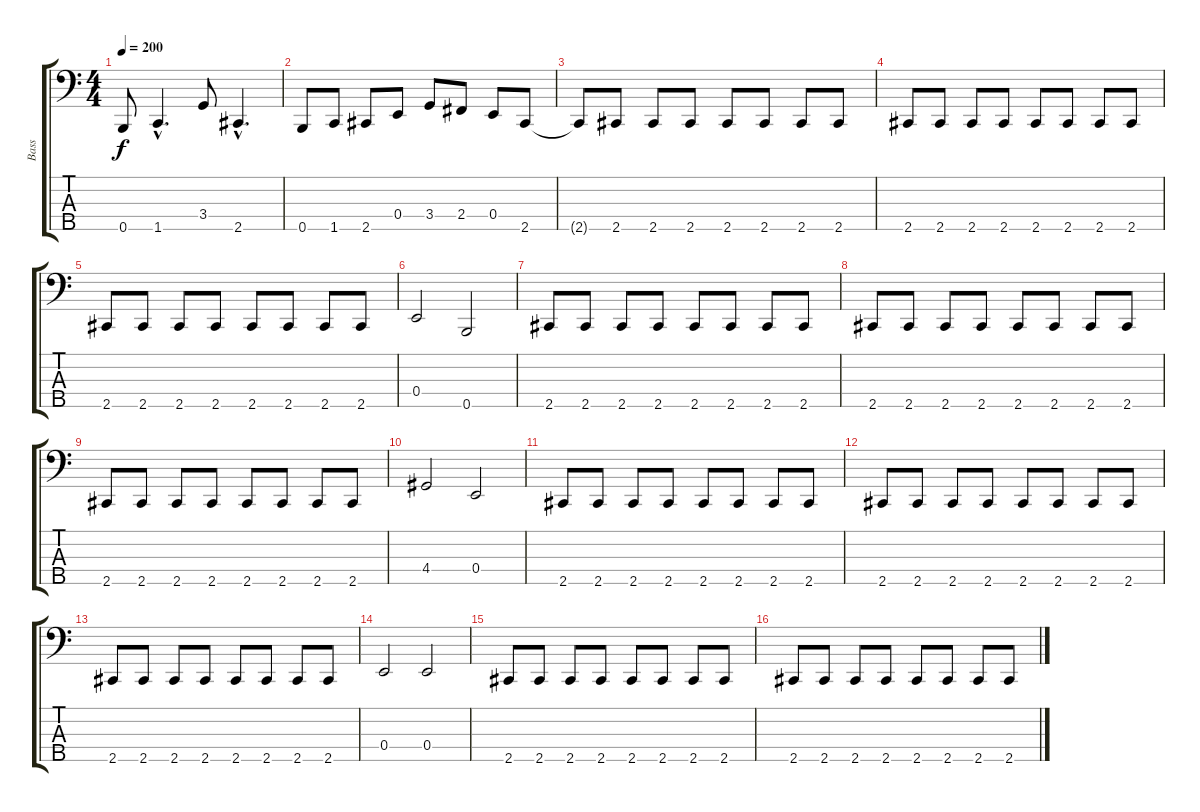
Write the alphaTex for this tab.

\track ("Bass" "Bass") {instrument electricbassfinger}
\staff {score tabs}
\tuning (G2 D2 A1 E1 B0) {hide}
\ts (4 4)
\tempo 200
\clef f4
\ks c
0.5.8{dy f} 1.5{hac}.4{d} 3.4.8 2.5{hac}.4{d} |
0.5.8 1.5.8 2.5.8 0.4.8 3.4.8 2.4.8 0.4.8 2.5.8 |
2.5{t}.8 2.5.8 2.5.8 2.5.8 2.5.8 2.5.8 2.5.8 2.5.8 |
2.5.8 2.5.8 2.5.8 2.5.8 2.5.8 2.5.8 2.5.8 2.5.8 |
2.5.8 2.5.8 2.5.8 2.5.8 2.5.8 2.5.8 2.5.8 2.5.8 |
0.4.2 0.5.2 |
2.5.8 2.5.8 2.5.8 2.5.8 2.5.8 2.5.8 2.5.8 2.5.8 |
2.5.8 2.5.8 2.5.8 2.5.8 2.5.8 2.5.8 2.5.8 2.5.8 |
2.5.8 2.5.8 2.5.8 2.5.8 2.5.8 2.5.8 2.5.8 2.5.8 |
4.4.2 0.4.2 |
2.5.8 2.5.8 2.5.8 2.5.8 2.5.8 2.5.8 2.5.8 2.5.8 |
2.5.8 2.5.8 2.5.8 2.5.8 2.5.8 2.5.8 2.5.8 2.5.8 |
2.5.8 2.5.8 2.5.8 2.5.8 2.5.8 2.5.8 2.5.8 2.5.8 |
0.4.2 0.4.2 |
2.5.8 2.5.8 2.5.8 2.5.8 2.5.8 2.5.8 2.5.8 2.5.8 |
2.5.8 2.5.8 2.5.8 2.5.8 2.5.8 2.5.8 2.5.8 2.5.8
